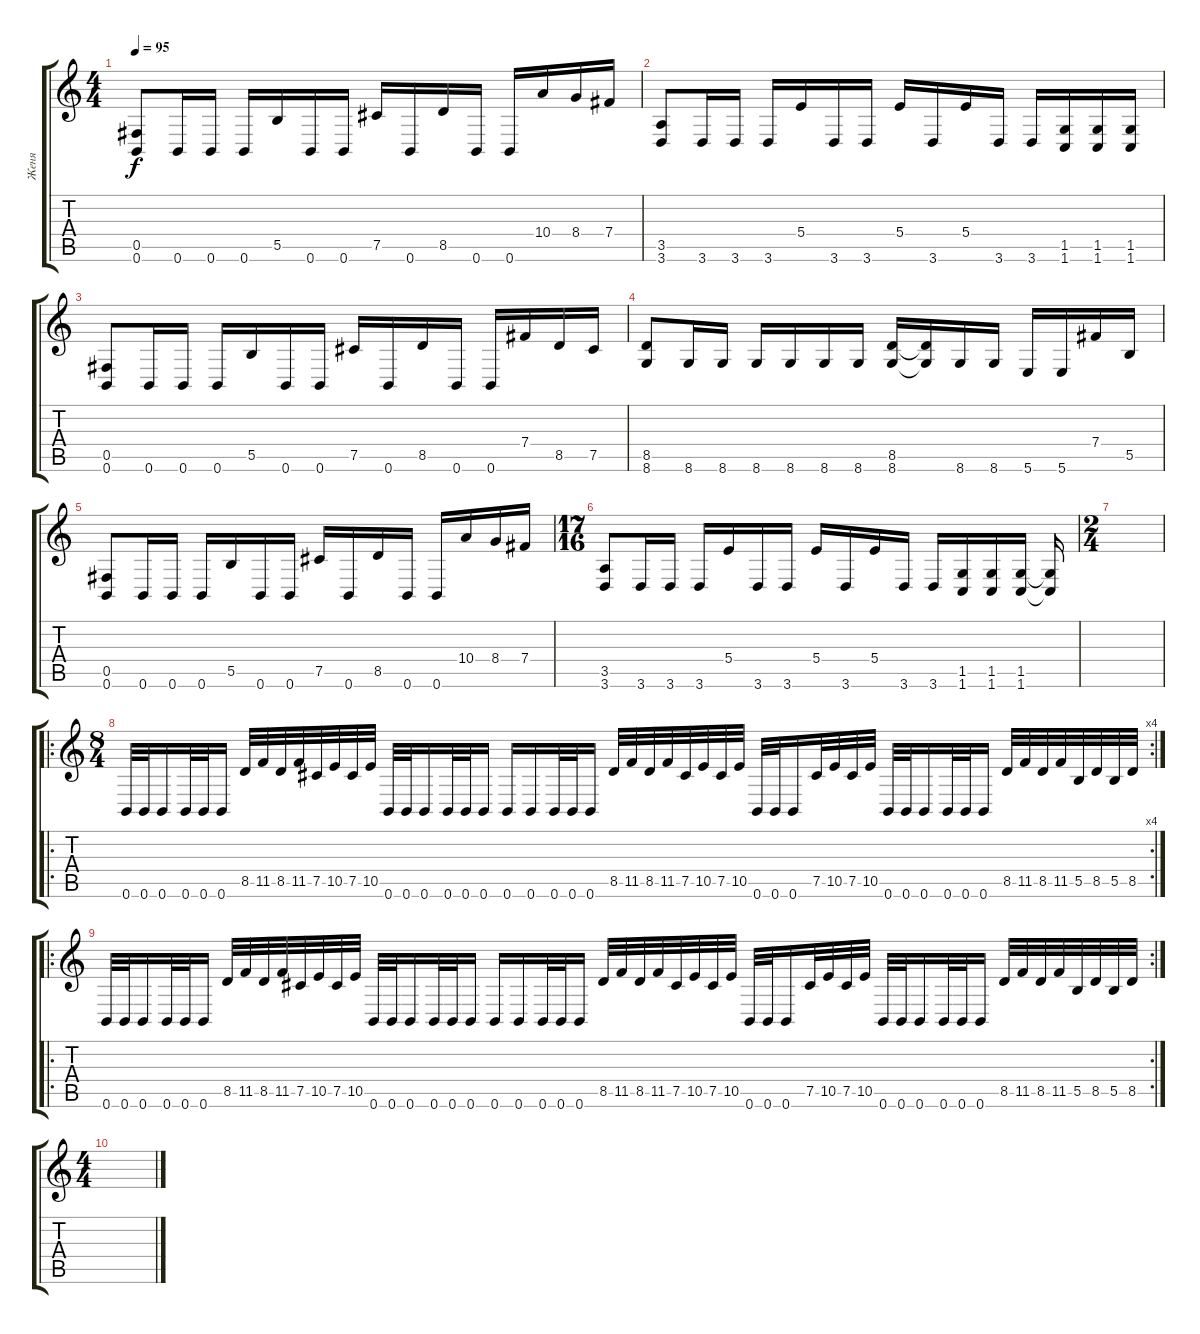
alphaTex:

\track ("Женя" "Женя") {instrument overdrivenguitar}
\staff {score tabs}
\tuning (Db4 Ab3 E3 B2 Gb2 B1) {hide}
\ts (4 4)
\tempo 95
\clef g2
\ks c
(0.5 0.6).8{dy f} 0.6.16 0.6.16 0.6.16 5.5.16 0.6.16 0.6.16 7.5.16 0.6.16 8.5.16 0.6.16 0.6.16 10.4.16 8.4.16 7.4.16 |
(3.5 3.6).8 3.6.16 3.6.16 3.6.16 5.4.16 3.6.16 3.6.16 5.4.16 3.6.16 5.4.16 3.6.16 3.6.16 (1.5 1.6).16 (1.5 1.6).16 (1.5 1.6).16 |
(0.5 0.6).8 0.6.16 0.6.16 0.6.16 5.5.16 0.6.16 0.6.16 7.5.16 0.6.16 8.5.16 0.6.16 0.6.16 7.4.16 8.5.16 7.5.16 |
(8.5 8.6).8 8.6.16 8.6.16 8.6.16 8.6.16 8.6.16 8.6.16 (8.5 8.6).16 (8.5{t} 8.6{t}).16 8.6.16 8.6.16 5.6.16 5.6.16 7.4.16 5.5.16 |
(0.5 0.6).8 0.6.16 0.6.16 0.6.16 5.5.16 0.6.16 0.6.16 7.5.16 0.6.16 8.5.16 0.6.16 0.6.16 10.4.16 8.4.16 7.4.16 |
\ts (17 16)
(3.5 3.6).8 3.6.16 3.6.16 3.6.16 5.4.16 3.6.16 3.6.16 5.4.16 3.6.16 5.4.16 3.6.16 3.6.16 (1.5 1.6).16 (1.5 1.6).16 (1.5 1.6).16 (1.5{t} 1.6{t}).16 |
\ts (2 4)
|
\ro
\rc 4
\ts (8 4)
0.6.32 0.6.32 0.6.16 0.6.32 0.6.32 0.6.16 8.5.32 11.5.32 8.5.32 11.5.32 7.5.32 10.5.32 7.5.32 10.5.32 0.6.32 0.6.32 0.6.16 0.6.32 0.6.32 0.6.16 0.6.16 0.6.16 0.6.32 0.6.32 0.6.16 8.5.32 11.5.32 8.5.32 11.5.32 7.5.32 10.5.32 7.5.32 10.5.32 0.6.32 0.6.32 0.6.16 7.5.32 10.5.32 7.5.32 10.5.32 0.6.32 0.6.32 0.6.16 0.6.32 0.6.32 0.6.16 8.5.32 11.5.32 8.5.32 11.5.32 5.5.32 8.5.32 5.5.32 8.5.32 |
\ro
\rc 2
0.6.32 0.6.32 0.6.16 0.6.32 0.6.32 0.6.16 8.5.32 11.5.32 8.5.32 11.5.32 7.5.32 10.5.32 7.5.32 10.5.32 0.6.32 0.6.32 0.6.16 0.6.32 0.6.32 0.6.16 0.6.16 0.6.16 0.6.32 0.6.32 0.6.16 8.5.32 11.5.32 8.5.32 11.5.32 7.5.32 10.5.32 7.5.32 10.5.32 0.6.32 0.6.32 0.6.16 7.5.32 10.5.32 7.5.32 10.5.32 0.6.32 0.6.32 0.6.16 0.6.32 0.6.32 0.6.16 8.5.32 11.5.32 8.5.32 11.5.32 5.5.32 8.5.32 5.5.32 8.5.32 |
\ts (4 4)
